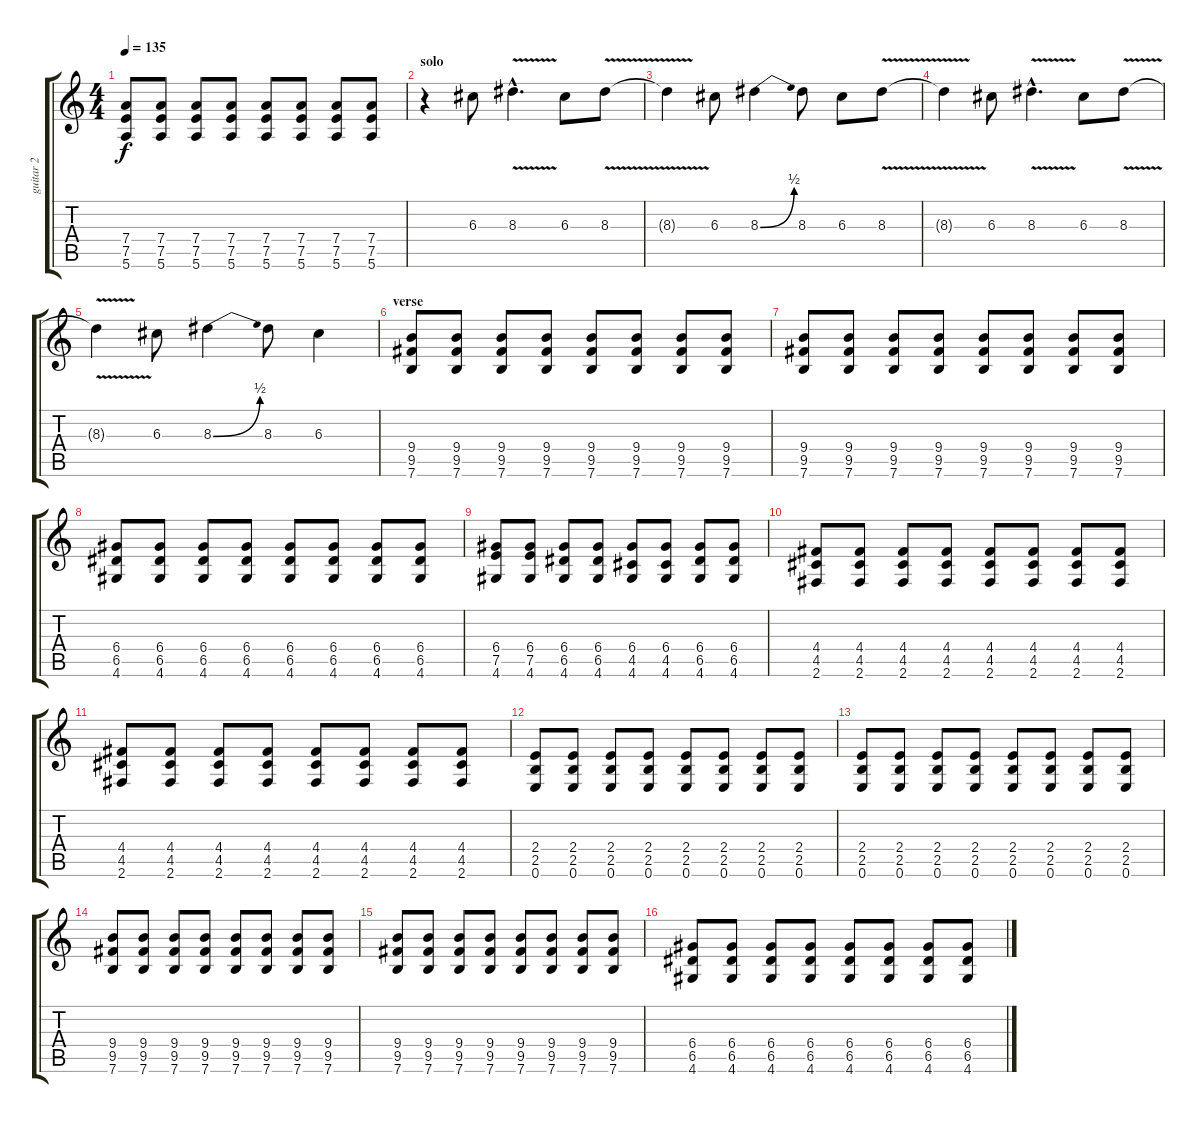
\track ("guitar 2" "guitar 2") {instrument overdrivenguitar}
\staff {score tabs}
\tuning (E4 B3 G3 D3 A2 E2) {hide}
\ts (4 4)
\tempo 135
\clef g2
\ks c
(7.4 7.5 5.6).8{dy f} (7.4 7.5 5.6).8 (7.4 7.5 5.6).8 (7.4 7.5 5.6).8 (7.4 7.5 5.6).8 (7.4 7.5 5.6).8 (7.4 7.5 5.6).8 (7.4 7.5 5.6).8 |
\section ("" "solo")
r.4 6.3.8 8.3{v hac}.4{d} 6.3.8 8.3{v}.8 |
8.3{t}.4 6.3.8 8.3{be (bend 0 0 60 2)}.4 8.3.8 6.3.8 8.3{v}.8 |
8.3{t}.4 6.3.8 8.3{v hac}.4{d} 6.3.8 8.3{v}.8 |
8.3{t}.4 6.3.8 8.3{be (bend 0 0 60 2)}.4 8.3.8 6.3.4 |
\section ("" "verse")
(9.4 9.5 7.6).8 (9.4 9.5 7.6).8 (9.4 9.5 7.6).8 (9.4 9.5 7.6).8 (9.4 9.5 7.6).8 (9.4 9.5 7.6).8 (9.4 9.5 7.6).8 (9.4 9.5 7.6).8 |
(9.4 9.5 7.6).8 (9.4 9.5 7.6).8 (9.4 9.5 7.6).8 (9.4 9.5 7.6).8 (9.4 9.5 7.6).8 (9.4 9.5 7.6).8 (9.4 9.5 7.6).8 (9.4 9.5 7.6).8 |
(6.4 6.5 4.6).8 (6.4 6.5 4.6).8 (6.4 6.5 4.6).8 (6.4 6.5 4.6).8 (6.4 6.5 4.6).8 (6.4 6.5 4.6).8 (6.4 6.5 4.6).8 (6.4 6.5 4.6).8 |
(6.4 7.5 4.6).8 (6.4 7.5 4.6).8 (6.4 6.5 4.6).8 (6.4 6.5 4.6).8 (6.4 4.5 4.6).8 (6.4 4.5 4.6).8 (6.4 6.5 4.6).8 (6.4 6.5 4.6).8 |
(4.4 4.5 2.6).8 (4.4 4.5 2.6).8 (4.4 4.5 2.6).8 (4.4 4.5 2.6).8 (4.4 4.5 2.6).8 (4.4 4.5 2.6).8 (4.4 4.5 2.6).8 (4.4 4.5 2.6).8 |
(4.4 4.5 2.6).8 (4.4 4.5 2.6).8 (4.4 4.5 2.6).8 (4.4 4.5 2.6).8 (4.4 4.5 2.6).8 (4.4 4.5 2.6).8 (4.4 4.5 2.6).8 (4.4 4.5 2.6).8 |
(2.4 2.5 0.6).8 (2.4 2.5 0.6).8 (2.4 2.5 0.6).8 (2.4 2.5 0.6).8 (2.4 2.5 0.6).8 (2.4 2.5 0.6).8 (2.4 2.5 0.6).8 (2.4 2.5 0.6).8 |
(2.4 2.5 0.6).8 (2.4 2.5 0.6).8 (2.4 2.5 0.6).8 (2.4 2.5 0.6).8 (2.4 2.5 0.6).8 (2.4 2.5 0.6).8 (2.4 2.5 0.6).8 (2.4 2.5 0.6).8 |
(9.4 9.5 7.6).8 (9.4 9.5 7.6).8 (9.4 9.5 7.6).8 (9.4 9.5 7.6).8 (9.4 9.5 7.6).8 (9.4 9.5 7.6).8 (9.4 9.5 7.6).8 (9.4 9.5 7.6).8 |
(9.4 9.5 7.6).8 (9.4 9.5 7.6).8 (9.4 9.5 7.6).8 (9.4 9.5 7.6).8 (9.4 9.5 7.6).8 (9.4 9.5 7.6).8 (9.4 9.5 7.6).8 (9.4 9.5 7.6).8 |
(6.4 6.5 4.6).8 (6.4 6.5 4.6).8 (6.4 6.5 4.6).8 (6.4 6.5 4.6).8 (6.4 6.5 4.6).8 (6.4 6.5 4.6).8 (6.4 6.5 4.6).8 (6.4 6.5 4.6).8
